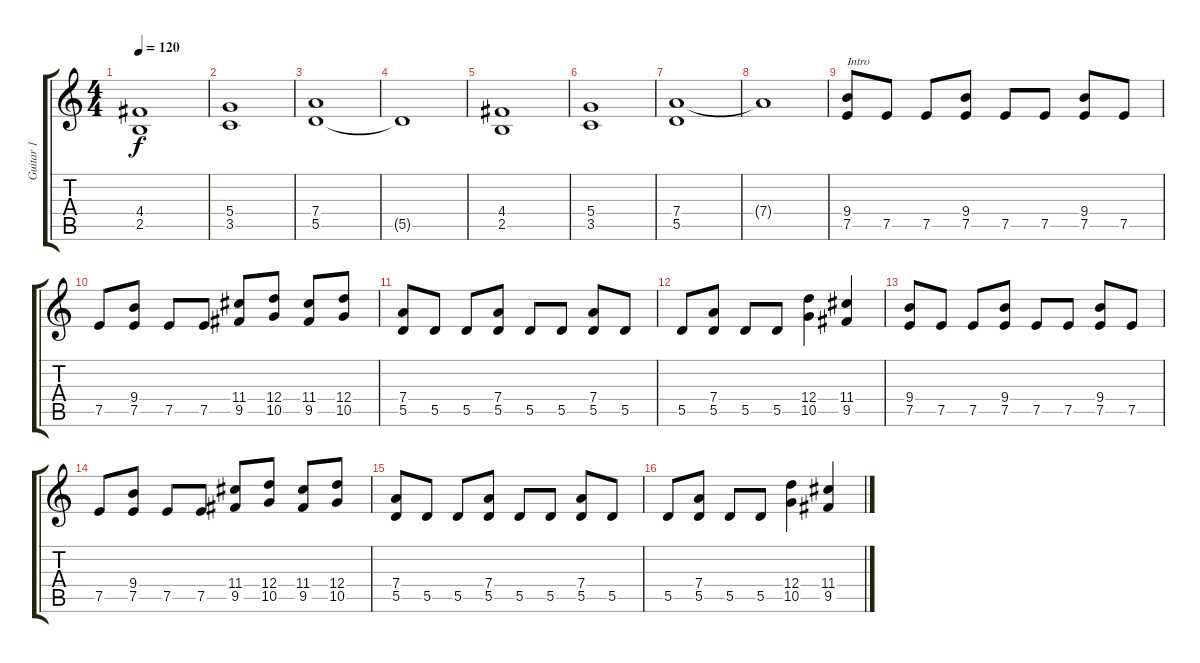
\track ("Guitar 1" "Guitar 1") {instrument distortionguitar}
\staff {score tabs}
\tuning (E4 B3 G3 D3 A2 E2) {hide}
\ts (4 4)
\tempo 120
\clef g2
\ks c
(4.4 2.5).1{dy f} |
(5.4 3.5).1 |
(7.4 5.5).1 |
5.5{t}.1 |
(4.4 2.5).1 |
(5.4 3.5).1 |
(7.4 5.5).1 |
7.4{t}.1 |
(9.4 7.5).8{txt "Intro"} 7.5.8 7.5.8 (9.4 7.5).8 7.5.8 7.5.8 (9.4 7.5).8 7.5.8 |
7.5.8 (9.4 7.5).8 7.5.8 7.5.8 (11.4 9.5).8 (12.4 10.5).8 (11.4 9.5).8 (12.4 10.5).8 |
(7.4 5.5).8 5.5.8 5.5.8 (7.4 5.5).8 5.5.8 5.5.8 (7.4 5.5).8 5.5.8 |
5.5.8 (7.4 5.5).8 5.5.8 5.5.8 (12.4 10.5).4 (11.4 9.5).4 |
(9.4 7.5).8 7.5.8 7.5.8 (9.4 7.5).8 7.5.8 7.5.8 (9.4 7.5).8 7.5.8 |
7.5.8 (9.4 7.5).8 7.5.8 7.5.8 (11.4 9.5).8 (12.4 10.5).8 (11.4 9.5).8 (12.4 10.5).8 |
(7.4 5.5).8 5.5.8 5.5.8 (7.4 5.5).8 5.5.8 5.5.8 (7.4 5.5).8 5.5.8 |
5.5.8 (7.4 5.5).8 5.5.8 5.5.8 (12.4 10.5).4 (11.4 9.5).4
